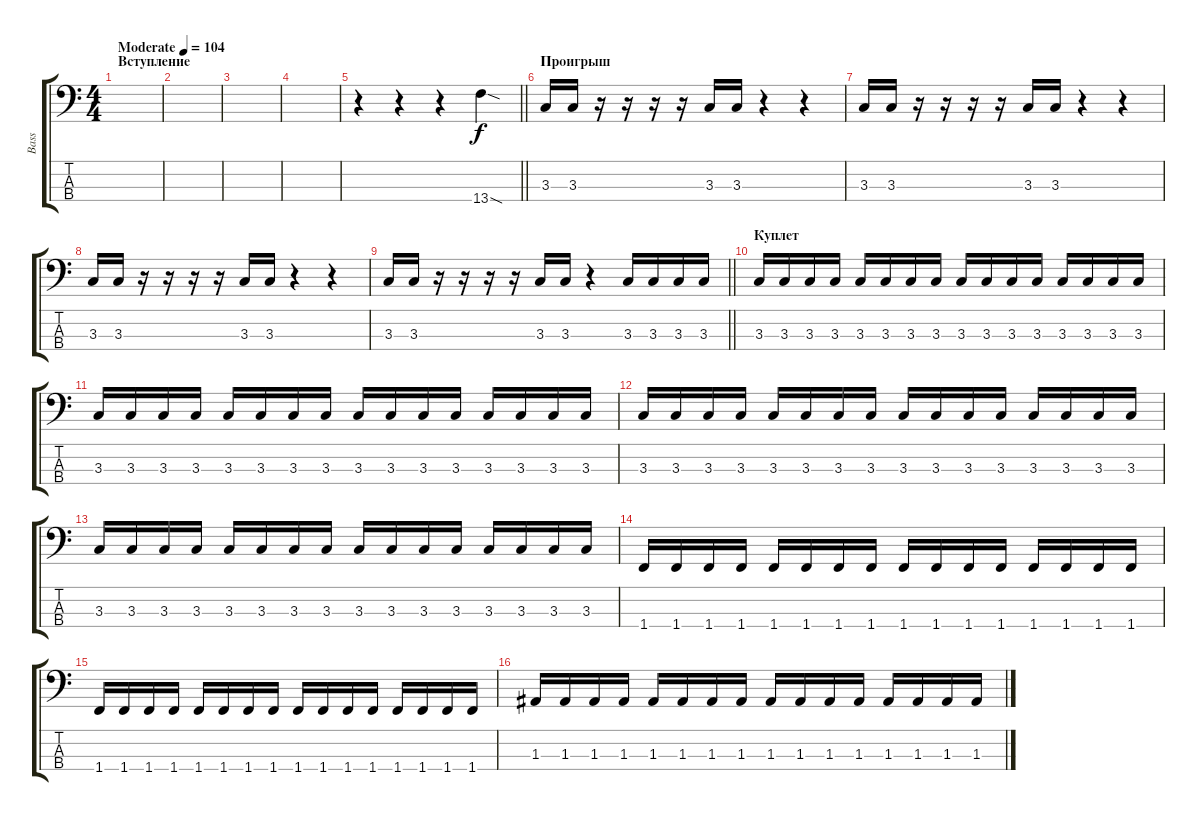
\track ("Bass" "Bass") {instrument electricbassfinger}
\staff {score tabs}
\tuning (G2 D2 A1 E1) {hide}
\ts (4 4)
\section ("" "Вступление ")
\tempo (104 "Moderate")
\clef f4
\ks c
|
|
|
|
\barLineRight lightlight
r.4 r.4 r.4 13.4{sod}.4 |
\section ("" "Проигрыш")
3.3.16 3.3.16 r.16 r.16 r.16 r.16 3.3.16 3.3.16 r.4 r.4 |
3.3.16 3.3.16 r.16 r.16 r.16 r.16 3.3.16 3.3.16 r.4 r.4 |
3.3.16 3.3.16 r.16 r.16 r.16 r.16 3.3.16 3.3.16 r.4 r.4 |
\barLineRight lightlight
3.3.16 3.3.16 r.16 r.16 r.16 r.16 3.3.16 3.3.16 r.4 3.3.16 3.3.16 3.3.16 3.3.16 |
\section ("" "Куплет")
3.3.16 3.3.16 3.3.16 3.3.16 3.3.16 3.3.16 3.3.16 3.3.16 3.3.16 3.3.16 3.3.16 3.3.16 3.3.16 3.3.16 3.3.16 3.3.16 |
3.3.16 3.3.16 3.3.16 3.3.16 3.3.16 3.3.16 3.3.16 3.3.16 3.3.16 3.3.16 3.3.16 3.3.16 3.3.16 3.3.16 3.3.16 3.3.16 |
3.3.16 3.3.16 3.3.16 3.3.16 3.3.16 3.3.16 3.3.16 3.3.16 3.3.16 3.3.16 3.3.16 3.3.16 3.3.16 3.3.16 3.3.16 3.3.16 |
3.3.16 3.3.16 3.3.16 3.3.16 3.3.16 3.3.16 3.3.16 3.3.16 3.3.16 3.3.16 3.3.16 3.3.16 3.3.16 3.3.16 3.3.16 3.3.16 |
1.4.16 1.4.16 1.4.16 1.4.16 1.4.16 1.4.16 1.4.16 1.4.16 1.4.16 1.4.16 1.4.16 1.4.16 1.4.16 1.4.16 1.4.16 1.4.16 |
1.4.16 1.4.16 1.4.16 1.4.16 1.4.16 1.4.16 1.4.16 1.4.16 1.4.16 1.4.16 1.4.16 1.4.16 1.4.16 1.4.16 1.4.16 1.4.16 |
1.3.16 1.3.16 1.3.16 1.3.16 1.3.16 1.3.16 1.3.16 1.3.16 1.3.16 1.3.16 1.3.16 1.3.16 1.3.16 1.3.16 1.3.16 1.3.16
